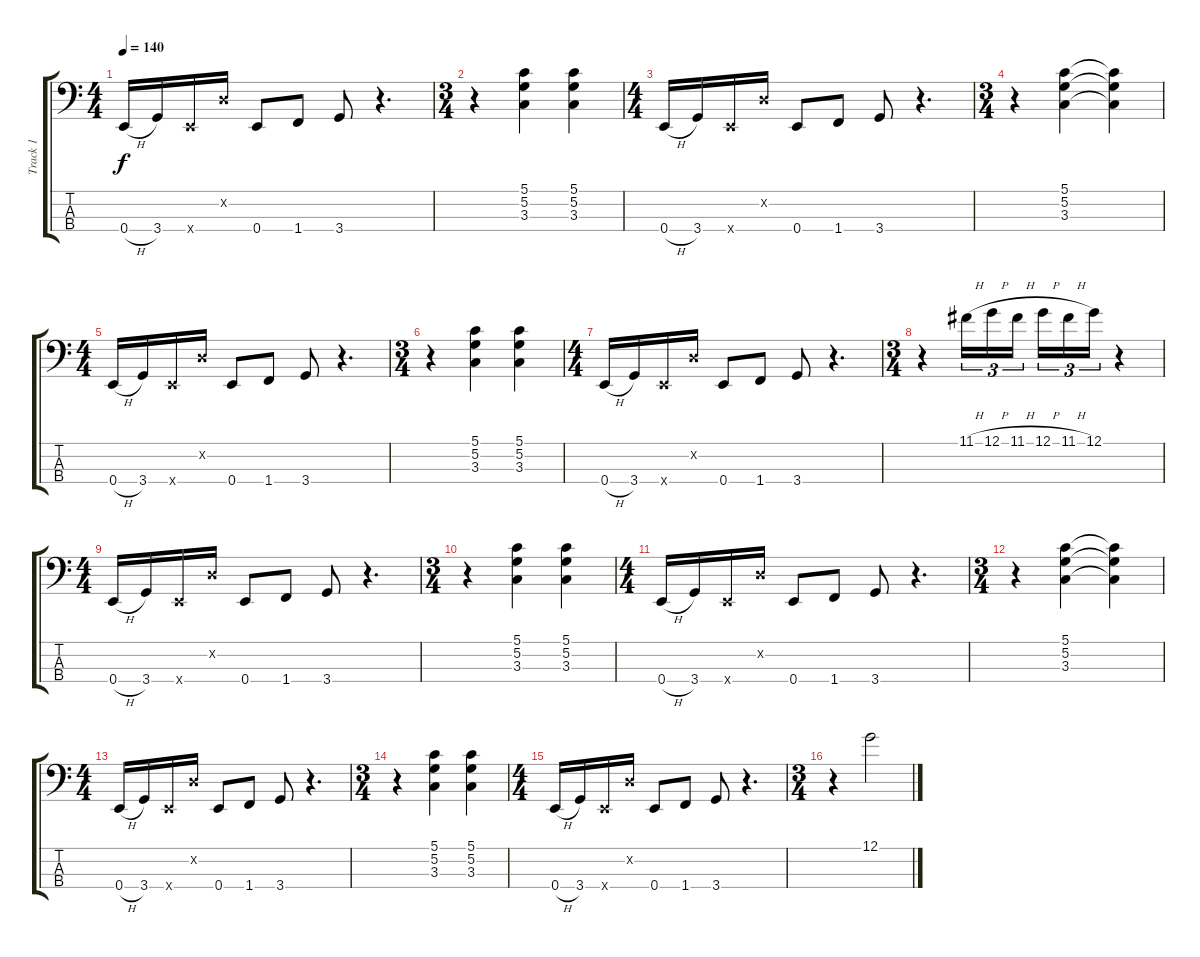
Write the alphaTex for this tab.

\track ("Track 1" "Track 1") {instrument slapbass2}
\staff {score tabs}
\tuning (G2 D2 A1 E1) {hide}
\ts (4 4)
\tempo 140
\clef f4
\ks c
0.4{h}.16{dy f instrument slapbass2} 3.4.16 0.4{x}.16 0.2{x}.16 0.4.8 1.4.8 3.4.8 r.4{d} |
\ts (3 4)
r.4 (5.1 5.2 3.3).4 (5.1 5.2 3.3).4 |
\ts (4 4)
0.4{h}.16 3.4.16 0.4{x}.16 0.2{x}.16 0.4.8 1.4.8 3.4.8 r.4{d} |
\ts (3 4)
r.4 (5.1 5.2 3.3).4 (5.1{t} 5.2{t} 3.3{t}).4 |
\ts (4 4)
0.4{h}.16 3.4.16 0.4{x}.16 0.2{x}.16 0.4.8 1.4.8 3.4.8 r.4{d} |
\ts (3 4)
r.4 (5.1 5.2 3.3).4 (5.1 5.2 3.3).4 |
\ts (4 4)
0.4{h}.16 3.4.16 0.4{x}.16 0.2{x}.16 0.4.8 1.4.8 3.4.8 r.4{d} |
\ts (3 4)
r.4 11.1{h}.16{tu (3 2)} 12.1{h}.16{tu (3 2)} 11.1{h}.16{tu (3 2)} 12.1{h}.16{tu (3 2)} 11.1{h}.16{tu (3 2)} 12.1.16{tu (3 2)} r.4 |
\ts (4 4)
0.4{h}.16 3.4.16 0.4{x}.16 0.2{x}.16 0.4.8 1.4.8 3.4.8 r.4{d} |
\ts (3 4)
r.4 (5.1 5.2 3.3).4 (5.1 5.2 3.3).4 |
\ts (4 4)
0.4{h}.16 3.4.16 0.4{x}.16 0.2{x}.16 0.4.8 1.4.8 3.4.8 r.4{d} |
\ts (3 4)
r.4 (5.1 5.2 3.3).4 (5.1{t} 5.2{t} 3.3{t}).4 |
\ts (4 4)
0.4{h}.16 3.4.16 0.4{x}.16 0.2{x}.16 0.4.8 1.4.8 3.4.8 r.4{d} |
\ts (3 4)
r.4 (5.1 5.2 3.3).4 (5.1 5.2 3.3).4 |
\ts (4 4)
0.4{h}.16 3.4.16 0.4{x}.16 0.2{x}.16 0.4.8 1.4.8 3.4.8 r.4{d} |
\ts (3 4)
r.4 12.1.2
